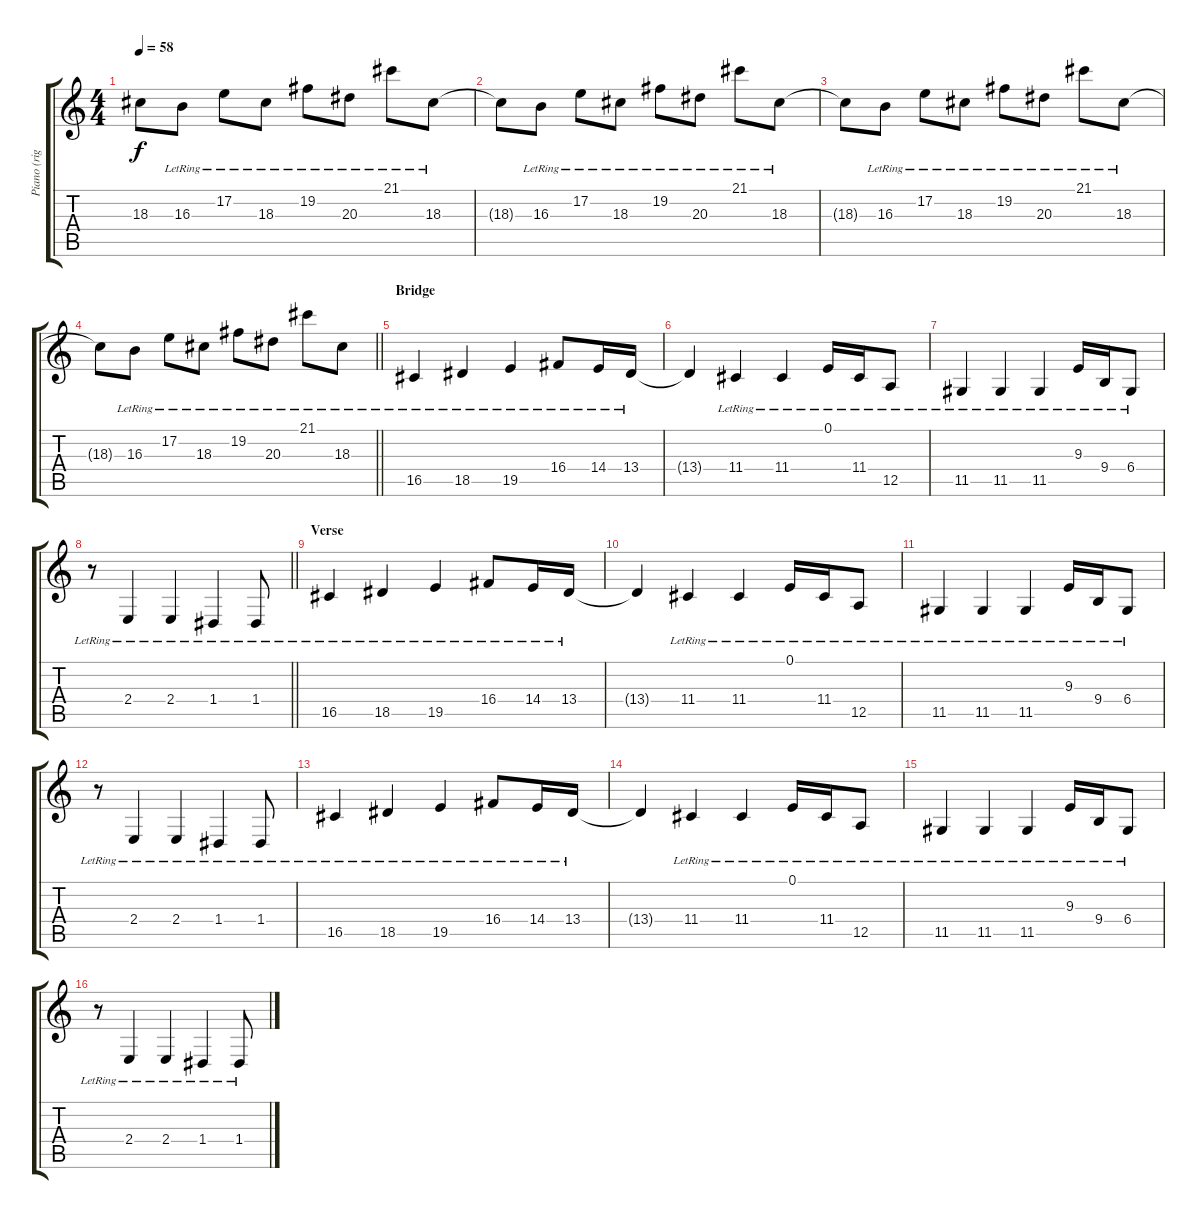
\track ("Piano (right hand)" "Piano (rig") {instrument acousticgrandpiano}
\staff {score tabs}
\tuning (E4 B3 G3 D3 A2 E2) {hide}
\ts (4 4)
\tempo 58
\clef g2
\ks c
18.3{t}.8{dy f} 16.3{lr}.8 17.2{lr}.8 18.3{lr}.8 19.2{lr}.8 20.3{lr}.8 21.1{lr}.8 18.3{lr}.8 |
18.3{t}.8 16.3{lr}.8 17.2{lr}.8 18.3{lr}.8 19.2{lr}.8 20.3{lr}.8 21.1{lr}.8 18.3{lr}.8 |
18.3{t}.8 16.3{lr}.8 17.2{lr}.8 18.3{lr}.8 19.2{lr}.8 20.3{lr}.8 21.1{lr}.8 18.3{lr}.8 |
\barLineRight lightlight
18.3{t}.8 16.3{lr}.8 17.2{lr}.8 18.3{lr}.8 19.2{lr}.8 20.3{lr}.8 21.1{lr}.8 18.3{lr}.8 |
\section ("" "Bridge")
16.5{lr}.4 18.5{lr}.4 19.5{lr}.4 16.4{lr}.8 14.4{lr}.16 13.4{lr}.16 |
13.4{t}.4 11.4{lr}.4 11.4{lr}.4 0.1{lr}.16 11.4{lr}.16 12.5{lr}.8 |
11.5{lr}.4 11.5{lr}.4 11.5{lr}.4 9.3{lr}.16 9.4{lr}.16 6.4{lr}.8 |
\barLineRight lightlight
r.8 2.4{lr}.4 2.4{lr}.4 1.4{lr}.4 1.4{lr}.8 |
\section ("" "Verse")
16.5{lr}.4 18.5{lr}.4 19.5{lr}.4 16.4{lr}.8 14.4{lr}.16 13.4{lr}.16 |
13.4{t}.4 11.4{lr}.4 11.4{lr}.4 0.1{lr}.16 11.4{lr}.16 12.5{lr}.8 |
11.5{lr}.4 11.5{lr}.4 11.5{lr}.4 9.3{lr}.16 9.4{lr}.16 6.4{lr}.8 |
r.8 2.4{lr}.4 2.4{lr}.4 1.4{lr}.4 1.4{lr}.8 |
16.5{lr}.4 18.5{lr}.4 19.5{lr}.4 16.4{lr}.8 14.4{lr}.16 13.4{lr}.16 |
13.4{t}.4 11.4{lr}.4 11.4{lr}.4 0.1{lr}.16 11.4{lr}.16 12.5{lr}.8 |
11.5{lr}.4 11.5{lr}.4 11.5{lr}.4 9.3{lr}.16 9.4{lr}.16 6.4{lr}.8 |
r.8 2.4{lr}.4 2.4{lr}.4 1.4{lr}.4 1.4{lr}.8
